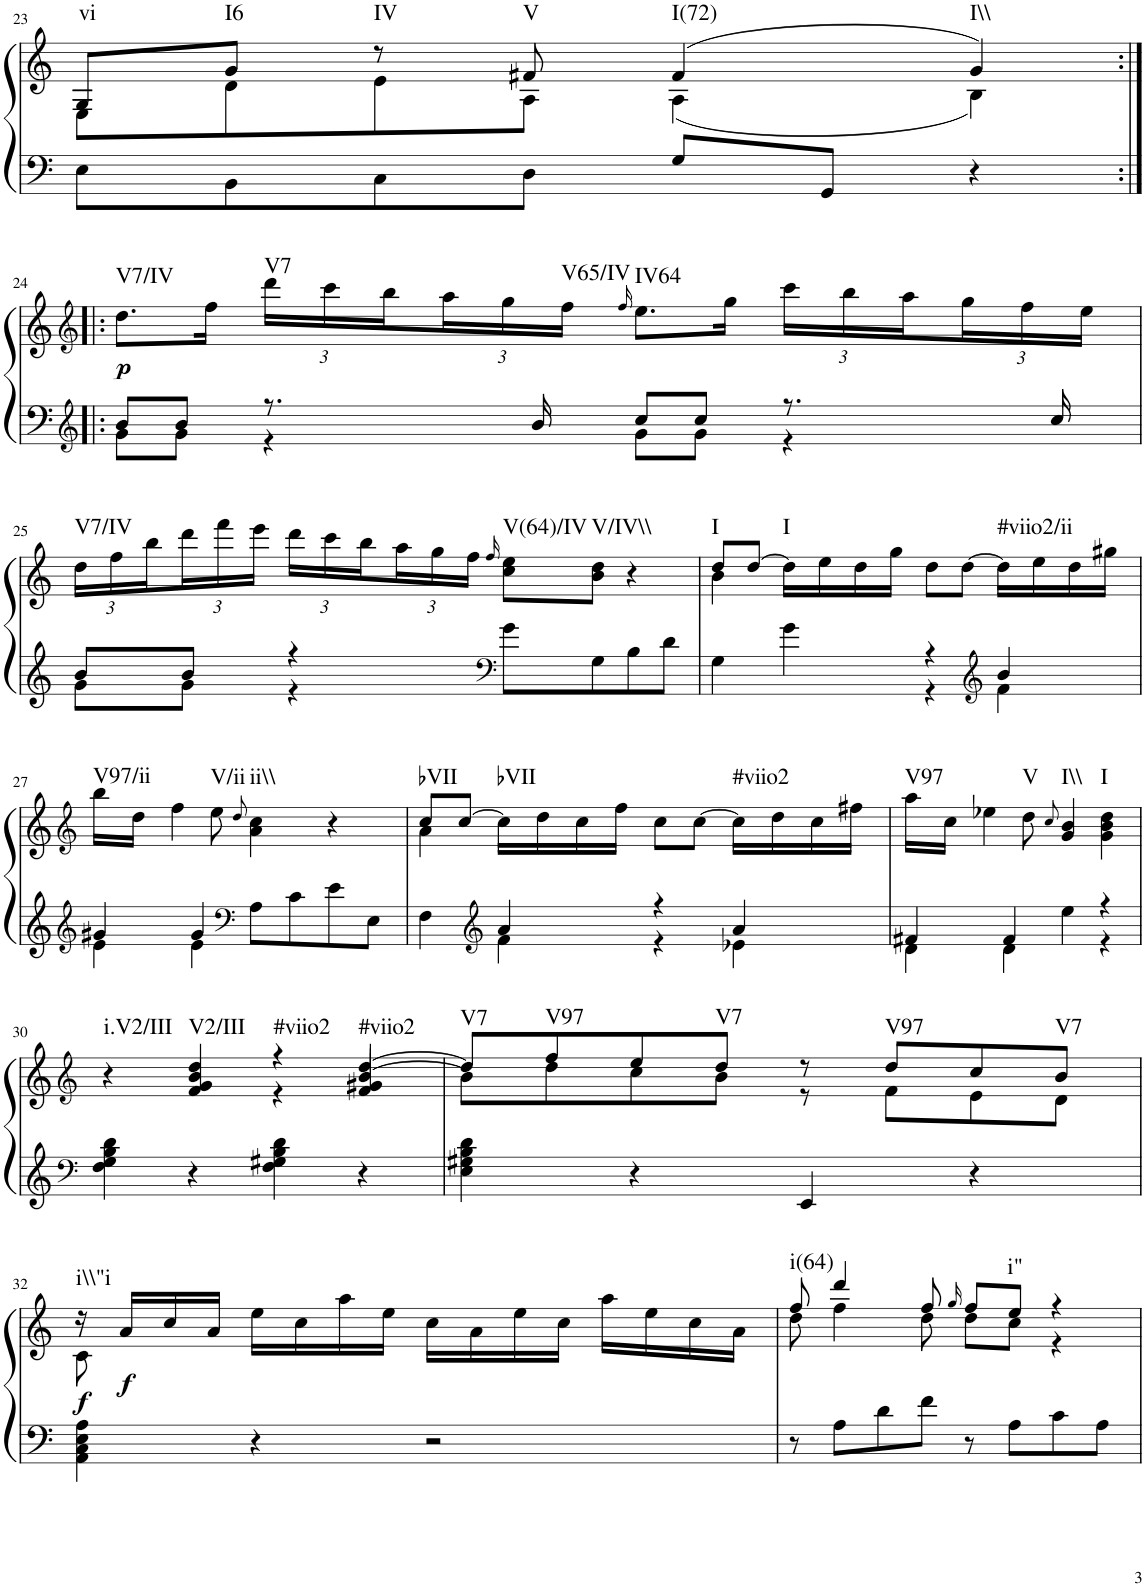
**kern	**kern	**dynam	**harte
*part1	*part1	*part1	*part1
*staff2	*staff1	*staff1/2	*
*I"unbenannt	*	*	*
!!LO:PB:g=z
*clefF4	*clefG2	*	*
*k[]	*k[]	*	*
*M4/4	*M4/4	*	*
=23	=23	=23	=23
*	*^	*	*
!	!	!	!	!LO:H:kt=vi
8E\L	8G/L	8E\L	.	N
!	!	!	!	!LO:H:kt=I6
8BB\	8g/J	8d\	.	N
!	!	!	!	!LO:H:kt=IV
8C\	8r	8e\	.	N
!	!	!	!	!LO:H:kt=V
8D\J	8f#X/	8A\J	.	N
!	!	!	!	!LO:H:kt=I(72)
8G/L	(4f#/	(4A\	.	N
8GG/J	.	.	.	.
!	!	!	!	!LO:H:kt=I\\
4r	4g/)	4B\)	.	N
*	*v	*v	*	*
!!LO:LB:g=z
=24:|!|:	=24:|!|:	=24:|!|:	=24:|!|:
*clefG2	*clefG2	*	*
*^	*^	*	*
!	!	!	!	!LO:DY:b	!LO:H:kt=V7/IV
*	*	*v	*v	*	*
8b/L	8g\L	8.dd\L	p	N
8b/J	8g\J	.	.	.
.	.	16ff\Jk	.	.
*	*	*Xbrackettup	*	*
!	!	!	!	!LO:H:kt=V7
8.r	4r	24ddd\LL	.	N
.	.	24ccc\	.	.
.	.	24bb\	.	.
.	.	24aa\	.	.
.	.	24gg\	.	.
16b/	.	.	.	.
!	!	!	!	!LO:H:kt=V65/IV
.	.	24ff\JJ	.	N
.	.	16qff/	.	.
!	!	!	!	!LO:H:kt=IV64
8cc/L	8g\L	8.ee\L	.	N
8cc/J	8g\J	.	.	.
.	.	16gg\Jk	.	.
8.r	4r	24ccc\LL	.	.
.	.	24bb\	.	.
.	.	24aa\	.	.
.	.	24gg\	.	.
.	.	24ff\	.	.
16cc/	.	.	.	.
.	.	24ee\JJ	.	.
!!LO:LB:g=z
=25	=25	=25	=25	=25
!	!	!	!	!LO:H:kt=V7/IV
8b/L	8g\L	24dd\LL	.	N
.	.	24ff\	.	.
.	.	24bb\	.	.
8b/J	8g\J	24ddd\	.	.
.	.	24fff\	.	.
.	.	24eee\JJ	.	.
4r	4r	24ddd\LL	.	.
.	.	24ccc\	.	.
.	.	24bb\	.	.
.	.	24aa\	.	.
.	.	24gg\	.	.
.	.	24ff\JJ	.	.
*clefF4	*	*	*	*
.	.	16qff/	.	.
!	!	!	!	!LO:H:kt=V(64)/IV
8g\L	2ryy	8cc\ 8ee\L	.	N
!	!	!	!	!LO:H:kt=V/IV\\
8G\	.	8b\ 8dd\J	.	N
8B\	.	4r	.	.
8d\J	.	.	.	.
=26	=26	=26	=26	=26
*	*	*^	*	*
!	!	!	!	!	!LO:H:kt=I
4G\	2ryy	8dd/L	4b\	.	N
.	.	[8dd/J	.	.	.
!	!	!	!	!	!LO:H:kt=I
4g\	.	16dd\LL]	2.ryy	.	N
.	.	16ee\	.	.	.
.	.	16dd\	.	.	.
.	.	16gg\JJ	.	.	.
4r	4r	8dd\L	.	.	.
.	.	[8dd\J	.	.	.
*clefG2	*	*	*	*	*
!	!	!	!	!	!LO:H:kt=#viio2/ii
4b/	4f\	16dd\LL]	.	.	N
.	.	16ee\	.	.	.
.	.	16dd\	.	.	.
.	.	16gg#X\JJ	.	.	.
*	*	*v	*v	*	*
!!LO:LB:g=z
=27	=27	=27	=27	=27
*clefG2	*	*clefG2	*	*
!	!	!	!	!LO:H:kt=V97/ii
4g#X/	4e\	16bb\LL	.	N
.	.	16dd\JJ	.	.
.	.	4ff\	.	.
4g#/	4e\	.	.	.
!	!	!	!	!LO:H:kt=V/ii
.	.	8ee\	.	N
*clefF4	*	*	*	*
.	.	8qdd/	.	.
!	!	!	!	!LO:H:kt=ii\\
8A\L	2ryy	4a\ 4cc\	.	N
8c\	.	.	.	.
8e\	.	4r	.	.
8E\J	.	.	.	.
=28	=28	=28	=28	=28
*	*	*^	*	*
!	!	!	!	!	!LO:H:kt=♭VII
4F\	4ryy	8cc/L	4a\	.	N
.	.	[8cc/J	.	.	.
*clefG2	*	*	*	*	*
!	!	!	!	!	!LO:H:kt=♭VII
4a/	4f\	16cc\LL]	2.ryy	.	N
.	.	16dd\	.	.	.
.	.	16cc\	.	.	.
.	.	16ff\JJ	.	.	.
4r	4r	8cc\L	.	.	.
.	.	[8cc\J	.	.	.
!	!	!	!	!	!LO:H:kt=#viio2
4a/	4e-X\	16cc\LL]	.	.	N
.	.	16dd\	.	.	.
.	.	16cc\	.	.	.
.	.	16ff#X\JJ	.	.	.
*	*	*v	*v	*	*
=29	=29	=29	=29	=29
!	!	!	!	!LO:H:kt=V97
4f#X/	4d\	16aa\LL	.	N
.	.	16cc\JJ	.	.
.	.	4ee-X\	.	.
4f#/	4d\	.	.	.
!	!	!	!	!LO:H:kt=V
.	.	8dd\	.	N
.	.	8qcc/	.	.
!	!	!	!	!LO:H:kt=I\\
4ee\	4ryy	4g/ 4b/	.	N
!	!	!	!	!LO:H:kt=I
4r	4r	4g\ 4b\ 4dd\	.	N
*v	*v	*	*	*
!!LO:LB:g=z
=30	=30	=30	=30
*clefF4	*clefG2	*	*
*^	*^	*	*
*	*	*	*^	*	*
!	!	!	!	!	!	!LO:H:kt=i.V2/III
*v	*v	*	*	*	*	*
4F\ 4G\ 4B\ 4d\	4r	2ryy	2.ryy	.	N
!	!	!	!	!	!LO:H:kt=V2/III
4r	4f/ 4g/ 4b/ 4dd/	.	.	.	N
!	!	!	!	!	!LO:H:kt=#viio2
4F\ 4G#X\ 4B\ 4d\	4r	4r	.	.	N
!	!	!	!	!	!LO:H:kt=#viio2
4r	[4dd/	[4b/	4f/ 4g#X/	.	N
=31	=31	=31	=31	=31	=31
!	!	!	!	!	!LO:H:kt=V7
*	*	*v	*v	*	*
4E\ 4G#X\ 4B\ 4d\	8dd/L]	8b\L]	.	N
!	!	!	!	!LO:H:kt=V97
.	8ff/	8dd\	.	N
4r	8ee/	8cc\	.	.
!	!	!	!	!LO:H:kt=V7
.	8dd/J	8b\J	.	N
4EE/	8r	8r	.	.
!	!	!	!	!LO:H:kt=V97
.	8dd/L	8f\L	.	N
4r	8cc/	8e\	.	.
!	!	!	!	!LO:H:kt=V7
.	8b/J	8d\J	.	N
!!LO:LB:g=z	!!
=32	=32	=32	=32	=32
!	!	!	!LO:DY:b	!LO:H:kt=i\\"i
4AA\ 4C\ 4E\ 4A\	16r	8c\	f	N
!	!	!	!LO:DY:b	!
.	16a/LL	.	f	.
.	16cc/	2..ryy	.	.
.	16a/JJ	.	.	.
4r	16ee\LL	.	.	.
.	16cc\	.	.	.
.	16aa\	.	.	.
.	16ee\JJ	.	.	.
2r	16cc\LL	.	.	.
.	16a\	.	.	.
.	16ee\	.	.	.
.	16cc\JJ	.	.	.
.	16aa\LL	.	.	.
.	16ee\	.	.	.
.	16cc\	.	.	.
.	16a\JJ	.	.	.
=33	=33	=33	=33	=33
!	!	!	!	!LO:H:kt=i(64)
8r	8ff/	8dd\	.	N
8A\L	4ddd/	4ff\	.	.
8d\	.	.	.	.
8f\J	8ff/	8dd\	.	.
.	16qgg/	.	.	.
8r	8ff/L	8dd\L	.	.
!	!	!	!	!LO:H:kt=i"
8A\L	8ee/J	8cc\J	.	N
8c\	4r	4r	.	.
8A\J	.	.	.	.
*	*v	*v	*	*
=	=	=	=
*-	*-	*-	*-
